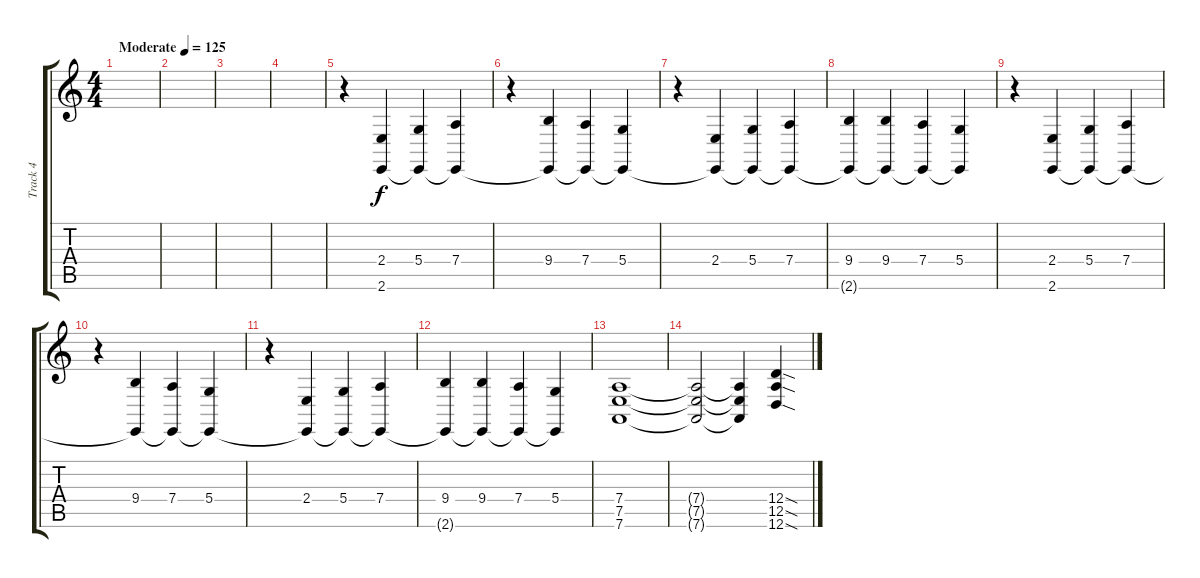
\track ("Track 4" "Track 4") {instrument trombone}
\staff {score tabs}
\tuning (E4 B3 G3 D3 A2 D2) {hide}
\ts (4 4)
\tempo (125 "Moderate")
\clef g2
\ks c
|
|
|
|
r.4 (2.4 2.6).4 (5.4 2.6{t}).4 (7.4 2.6{t}).4 |
r.4 (9.4 2.6{t}).4 (7.4 2.6{t}).4 (5.4 2.6{t}).4 |
r.4 (2.4 2.6{t}).4 (5.4 2.6{t}).4 (7.4 2.6{t}).4 |
(9.4 2.6{t}).4 (9.4 2.6{t}).4 (7.4 2.6{t}).4 (5.4 2.6{t}).4 |
r.4 (2.4 2.6).4 (5.4 2.6{t}).4 (7.4 2.6{t}).4 |
r.4 (9.4 2.6{t}).4 (7.4 2.6{t}).4 (5.4 2.6{t}).4 |
r.4 (2.4 2.6{t}).4 (5.4 2.6{t}).4 (7.4 2.6{t}).4 |
(9.4 2.6{t}).4 (9.4 2.6{t}).4 (7.4 2.6{t}).4 (5.4 2.6{t}).4 |
(7.4 7.5 7.6).1 |
(7.4{t} 7.5{t} 7.6{t}).2 (7.4{t} 7.5{t} 7.6{t}).4 (12.4{sod} 12.5{sod} 12.6{sod}).4
